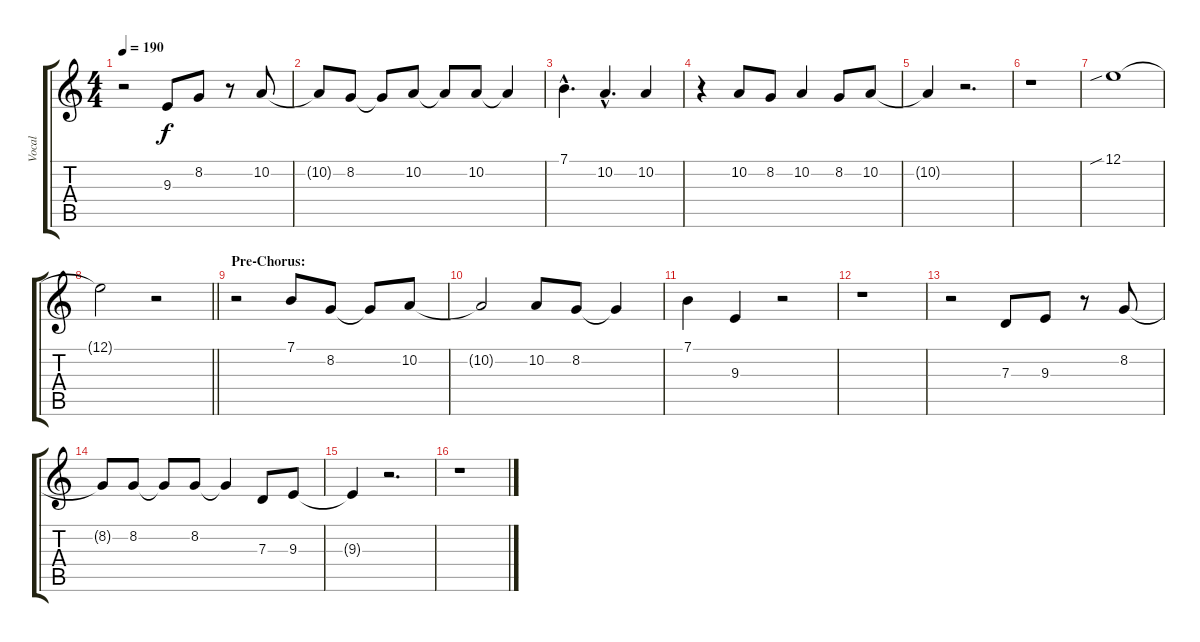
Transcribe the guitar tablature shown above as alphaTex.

\track ("Vocal" "Vocal") {instrument oboe}
\staff {score tabs}
\tuning (E4 B3 G3 D3 A2 E2) {hide}
\ts (4 4)
\tempo 190
\clef g2
\ks c
r.2{dy f} 9.3.8 8.2.8 r.8 10.2.8 |
10.2{t}.8 8.2.8 8.2{t}.8 10.2.8 10.2{t}.8 10.2.8 10.2{t}.4 |
7.1{hac}.4{d} 10.2{hac}.4{d} 10.2.4 |
r.4 10.2.8 8.2.8 10.2.4 8.2.8 10.2.8 |
10.2{t}.4 r.2{d} |
r.1 |
12.1{sib}.1 |
\barLineRight lightlight
12.1{t}.2 r.2 |
\section ("" "Pre-Chorus:")
r.2 7.1.8 8.2.8 8.2{t}.8 10.2.8 |
10.2{t}.2 10.2.8 8.2.8 8.2{t}.4 |
7.1.4 9.3.4 r.2 |
r.1 |
r.2 7.3.8 9.3.8 r.8 8.2.8 |
8.2{t}.8 8.2.8 8.2{t}.8 8.2.8 8.2{t}.4 7.3.8 9.3.8 |
9.3{t}.4 r.2{d} |
r.1
